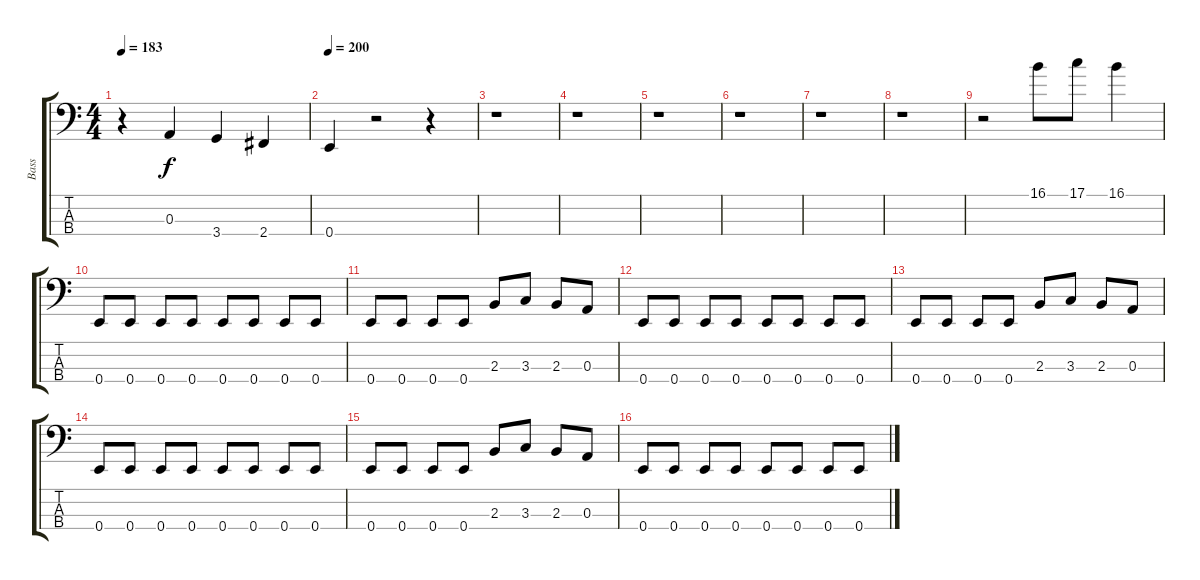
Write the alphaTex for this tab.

\track ("Bass" "Bass") {instrument electricbasspick}
\staff {score tabs}
\tuning (G2 D2 A1 E1) {hide}
\ts (4 4)
\tempo 183
\clef f4
\ks c
r.4{dy f} 0.3.4 3.4.4 2.4.4 |
\tempo 200
0.4.4 r.2 r.4 |
r.1 |
r.1 |
r.1 |
r.1 |
r.1 |
r.1 |
r.2 16.1.8 17.1.8 16.1.4 |
0.4.8 0.4.8 0.4.8 0.4.8 0.4.8 0.4.8 0.4.8 0.4.8 |
0.4.8 0.4.8 0.4.8 0.4.8 2.3.8 3.3.8 2.3.8 0.3.8 |
0.4.8 0.4.8 0.4.8 0.4.8 0.4.8 0.4.8 0.4.8 0.4.8 |
0.4.8 0.4.8 0.4.8 0.4.8 2.3.8 3.3.8 2.3.8 0.3.8 |
0.4.8 0.4.8 0.4.8 0.4.8 0.4.8 0.4.8 0.4.8 0.4.8 |
0.4.8 0.4.8 0.4.8 0.4.8 2.3.8 3.3.8 2.3.8 0.3.8 |
0.4.8 0.4.8 0.4.8 0.4.8 0.4.8 0.4.8 0.4.8 0.4.8
